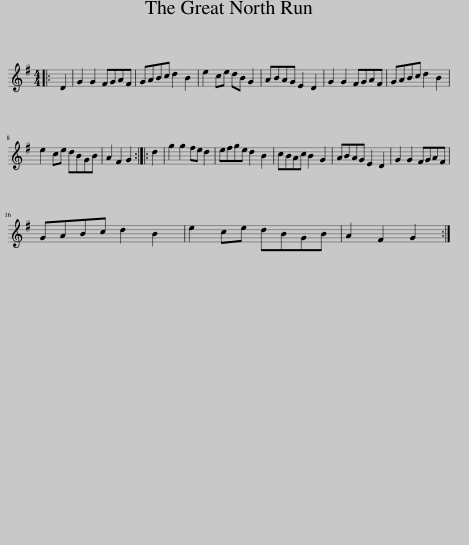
X:1
L:1/8
M:4/4
I:linebreak $
K:G
V:1 treble
V:1
|: D2 | G2 G2 FGAF | GABc d2 B2 | e2 ce dB G2 | ABAG E2 D2 | %5
 G2 G2 FGAF | GABc d2 B2 |$ e2 ce dBGB | A2 F2 G2 :: d2 | %10
 g2 g2 fe d2 | efge d2 B2 | cBAc B2 G2 | ABAG E2 D2 | G2 G2 FGAF |$ %15
 GABc d2 B2 | e2 ce dBGB | A2 F2 G2 :| %18
